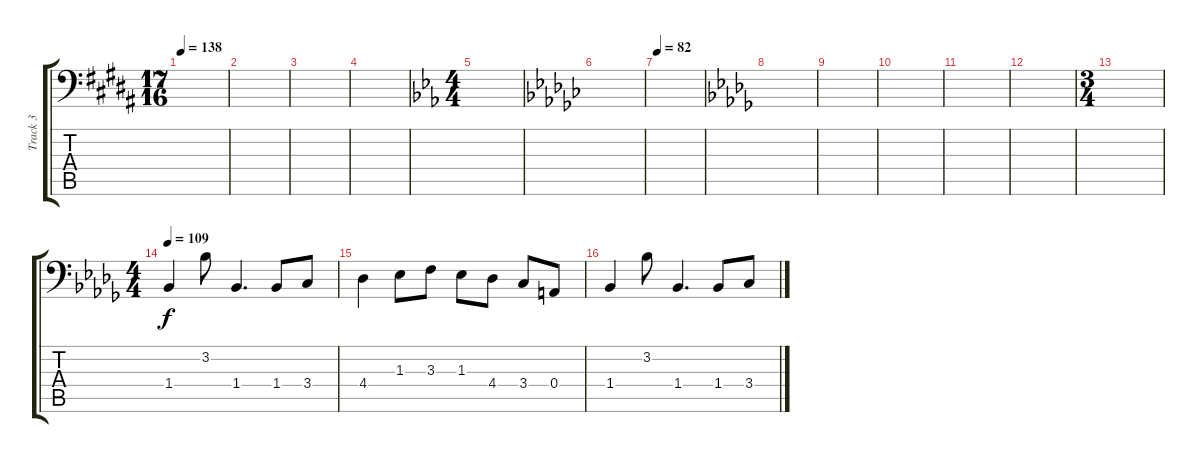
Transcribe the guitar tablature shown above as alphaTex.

\track ("Track 3" "Track 3") {instrument electricbassfinger}
\staff {score tabs}
\tuning (B2 G2 D2 A1 E1 B0) {hide}
\ts (17 16)
\tempo 138
\clef f4
\ks b
|
|
|
|
\ts (4 4)
\ks eb
|
\ks ebminor
|
\tempo 82
|
\ks bbminor
|
|
|
|
|
\ts (3 4)
|
\ts (4 4)
\tempo 109
1.4.4 3.2.8 1.4.4{d} 1.4.8 3.4.8 |
4.4.4 1.3.8 3.3.8 1.3.8 4.4.8 3.4.8 0.4.8 |
1.4.4 3.2.8 1.4.4{d} 1.4.8 3.4.8
